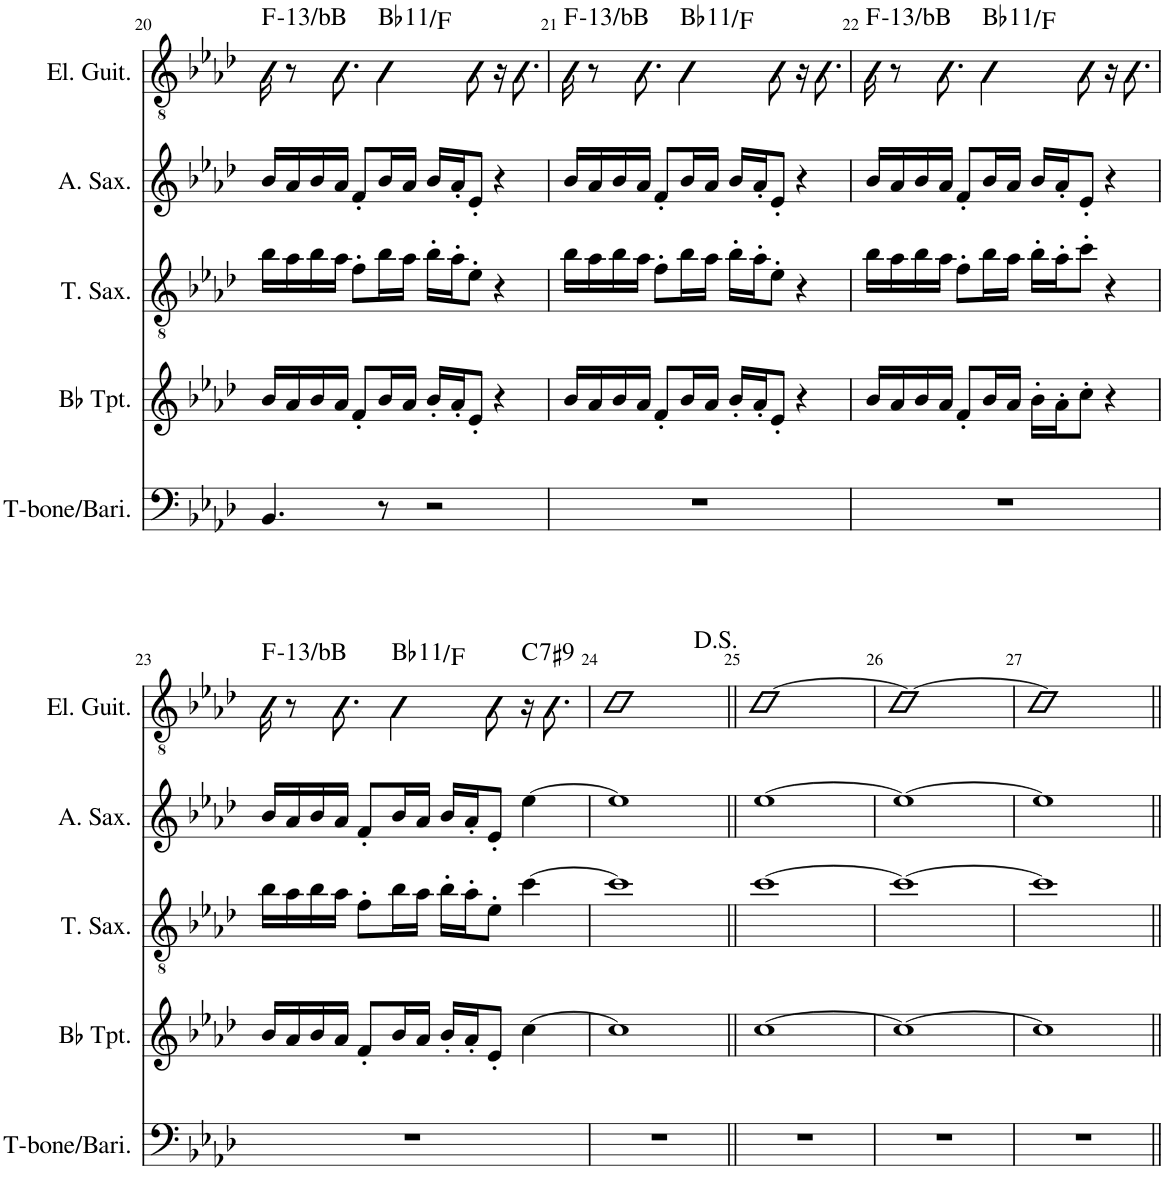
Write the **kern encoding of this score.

**kern	**kern	**kern	**kern	**kern	**harte
*part5	*part4	*part3	*part2	*part1	*part1
*staff5	*staff4	*staff3	*staff2	*staff1	*
*I"T-bone/Bari	*I"Bb Trumpet	*I"Tenor Saxophone	*I"Alto Saxophone	*I"Electric Guitar	*
*I'T-bone/Bari.	*I'Bb Tpt.	*I'T. Sax.	*I'A. Sax.	*I'El. Guit.	*
!!LO:PB:g=z
*clefF4	*clefG2	*clefGv2	*clefG2	*clefGv2	*
*	*ITrd1c2	*ITrd8c14	*ITrd5c9	*	*
*k[b-e-a-d-]	*k[b-e-a-d-]	*k[b-e-a-d-]	*k[b-e-a-d-]	*k[b-e-a-d-]	*
*M4/4	*M4/4	*M4/4	*M4/4	*M4/4	*
=20	=20	=20	=20	=20	=20
!	!	!	!	!	!LO:H:kt=13/
4.BB-/	16b-/LL	16b-\LL	16b-/LL	16B-\	F:min
.	16a-/	16a-\	16a-/	8r	.
.	16b-/	16b-\	16b-/	.	.
.	16a-/JJ	16a-\JJ	16a-/JJ	8.B-\	.
.	8f'/L	8f'\L	8f'/L	.	.
!	!	!	!	!	!LO:H:kt=11
8r	16b-/L	16b-\L	16b-/L	4B-\	Bb:9(11)/5
.	16a-/JJ	16a-\JJ	16a-/JJ	.	.
2r	16b-'/LL	16b-'\LL	16b-/LL	.	.
.	16a-'/J	16a-'\J	16a-'/J	.	.
.	8e-'/J	8e-'\J	8e-'/J	8B-\	.
.	4r	4r	4r	16r	.
.	.	.	.	8.B-\	.
=21	=21	=21	=21	=21	=21
!	!	!	!	!	!LO:H:kt=13/
1r	16b-/LL	16b-\LL	16b-/LL	16B-\	F:min
.	16a-/	16a-\	16a-/	8r	.
.	16b-/	16b-\	16b-/	.	.
.	16a-/JJ	16a-\JJ	16a-/JJ	8.B-\	.
.	8f'/L	8f'\L	8f'/L	.	.
!	!	!	!	!	!LO:H:kt=11
.	16b-/L	16b-\L	16b-/L	4B-\	Bb:9(11)/5
.	16a-/JJ	16a-\JJ	16a-/JJ	.	.
.	16b-'/LL	16b-'\LL	16b-/LL	.	.
.	16a-'/J	16a-'\J	16a-'/J	.	.
.	8e-'/J	8e-'\J	8e-'/J	8B-\	.
.	4r	4r	4r	16r	.
.	.	.	.	8.B-\	.
=22	=22	=22	=22	=22	=22
!	!	!	!	!	!LO:H:kt=13/
1r	16b-/LL	16b-\LL	16b-/LL	16B-\	F:min
.	16a-/	16a-\	16a-/	8r	.
.	16b-/	16b-\	16b-/	.	.
.	16a-/JJ	16a-\JJ	16a-/JJ	8.B-\	.
.	8f'/L	8f'\L	8f'/L	.	.
!	!	!	!	!	!LO:H:kt=11
.	16b-/L	16b-\L	16b-/L	4B-\	Bb:9(11)/5
.	16a-/JJ	16a-\JJ	16a-/JJ	.	.
.	16b-'\LL	16b-'\LL	16b-/LL	.	.
.	16a-'\J	16a-'\J	16a-'/J	.	.
.	8cc'\J	8cc'\J	8e-'/J	8B-\	.
.	4r	4r	4r	16r	.
.	.	.	.	8.B-\	.
!!LO:LB:g=z
=23	=23	=23	=23	=23	=23
!	!	!	!	!	!LO:H:kt=13/
1r	16b-/LL	16b-\LL	16b-/LL	16B-\	F:min
.	16a-/	16a-\	16a-/	8r	.
.	16b-/	16b-\	16b-/	.	.
.	16a-/JJ	16a-\JJ	16a-/JJ	8.B-\	.
.	8f'/L	8f'\L	8f'/L	.	.
!	!	!	!	!	!LO:H:kt=11
.	16b-/L	16b-\L	16b-/L	4B-\	Bb:9(11)/5
.	16a-/JJ	16a-\JJ	16a-/JJ	.	.
.	16b-'/LL	16b-'\LL	16b-/LL	.	.
.	16a-'/J	16a-'\J	16a-'/J	.	.
.	8e-'/J	8e-'\J	8e-'/J	8B-\	.
!	!	!	!	!	!LO:H:kt=7
.	[4cc\	[4cc\	[4ee-\	16r	C:7(#9)
.	.	.	.	8.B-\	.
=24	=24	=24	=24	=24	=24
1r	1cc]	1cc]	1ee-]	1c	.
=25||	=25||	=25||	=25||	=25||	=25||
1r	[1cc	[1cc	[1ee-	[1c	.
=26	=26	=26	=26	=26	=26
1r	1cc_	1cc_	1ee-_	1c_	.
=27	=27	=27	=27	=27	=27
1r	1cc]	1cc]	1ee-]	1c]	.
=||	=||	=||	=||	=||	=||
*-	*-	*-	*-	*-	*-
